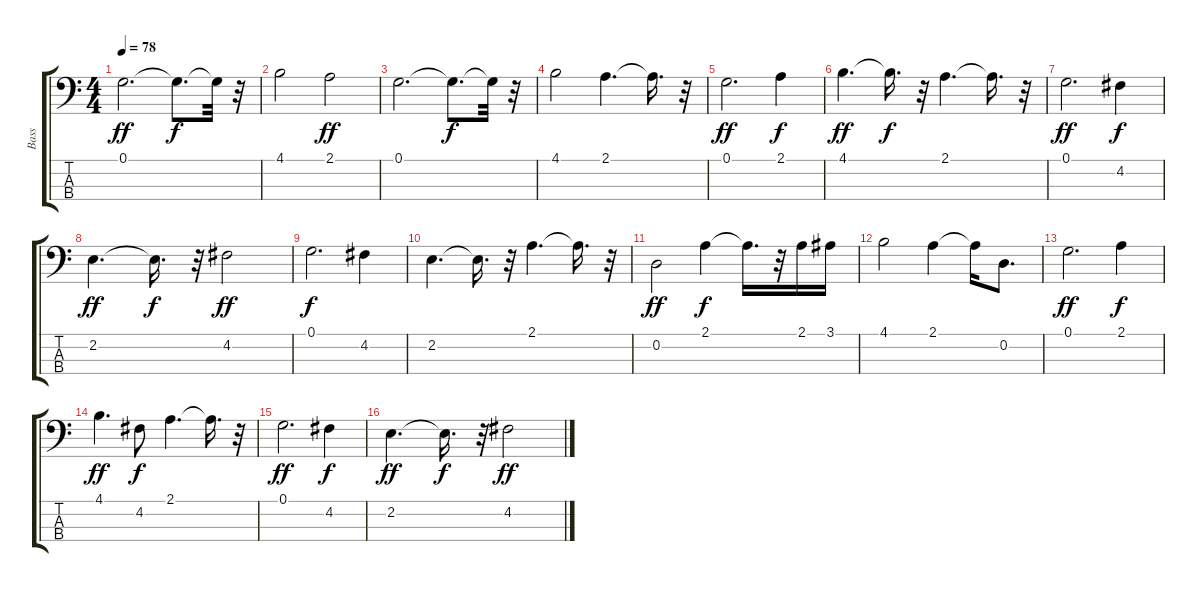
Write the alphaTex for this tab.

\track ("Bass    " "Bass    ") {instrument fretlessbass}
\staff {score tabs}
\tuning (G2 D2 A1 E1) {hide}
\ts (4 4)
\tempo 78
\clef f4
\ks c
0.1.2{d dy ff} 0.1{t}.8{d dy f} 0.1{t}.32 r.32 |
4.1.2 2.1.2{dy ff} |
0.1.2{d} 0.1{t}.8{d dy f} 0.1{t}.32 r.32 |
4.1.2 2.1.4{d} 2.1{t}.16{d} r.32 |
0.1.2{d dy ff} 2.1.4{dy f} |
4.1.4{d dy ff} 4.1{t}.16{d dy f} r.32 2.1.4{d} 2.1{t}.16{d} r.32 |
0.1.2{d dy ff} 4.2.4{dy f} |
2.2.4{d dy ff} 2.2{t}.16{d dy f} r.32 4.2.2{dy ff} |
0.1.2{d dy f} 4.2.4 |
2.2.4{d} 2.2{t}.16{d} r.32 2.1.4{d} 2.1{t}.16{d} r.32 |
0.2.2{dy ff} 2.1.4{dy f} 2.1{t}.16{d} r.32 2.1.16 3.1.16 |
4.1.2 2.1.4 2.1{t}.16 0.2.8{d} |
0.1.2{d dy ff} 2.1.4{dy f} |
4.1.4{d dy ff} 4.2.8{dy f} 2.1.4{d} 2.1{t}.16{d} r.32 |
0.1.2{d dy ff} 4.2.4{dy f} |
2.2.4{d dy ff} 2.2{t}.16{d dy f} r.32 4.2.2{dy ff}
